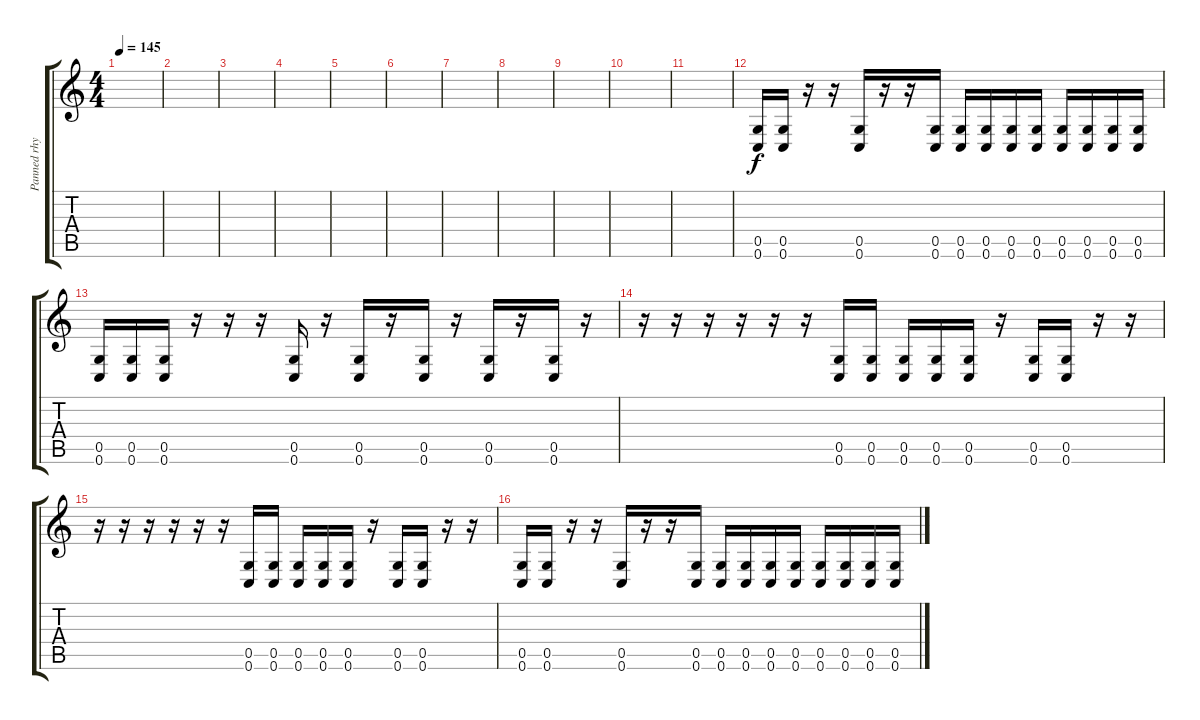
\track ("Panned rhythm guitar 2" "Panned rhy") {instrument distortionguitar}
\staff {score tabs}
\tuning (D4 A3 F3 C3 G2 C2) {hide}
\ts (4 4)
\tempo 145
\clef g2
\ks c
|
|
|
|
|
|
|
|
|
|
|
(0.5 0.6).16{dy f} (0.5 0.6).16 r.16 r.16 (0.5 0.6).16 r.16 r.16 (0.5 0.6).16 (0.5 0.6).16 (0.5 0.6).16 (0.5 0.6).16 (0.5 0.6).16 (0.5 0.6).16 (0.5 0.6).16 (0.5 0.6).16 (0.5 0.6).16 |
(0.5 0.6).16 (0.5 0.6).16 (0.5 0.6).16 r.16 r.16 r.16 (0.5 0.6).16 r.16 (0.5 0.6).16 r.16 (0.5 0.6).16 r.16 (0.5 0.6).16 r.16 (0.5 0.6).16 r.16 |
r.16 r.16 r.16 r.16 r.16 r.16 (0.5 0.6).16 (0.5 0.6).16 (0.5 0.6).16 (0.5 0.6).16 (0.5 0.6).16 r.16 (0.5 0.6).16 (0.5 0.6).16 r.16 r.16 |
r.16 r.16 r.16 r.16 r.16 r.16 (0.5 0.6).16 (0.5 0.6).16 (0.5 0.6).16 (0.5 0.6).16 (0.5 0.6).16 r.16 (0.5 0.6).16 (0.5 0.6).16 r.16 r.16 |
(0.5 0.6).16 (0.5 0.6).16 r.16 r.16 (0.5 0.6).16 r.16 r.16 (0.5 0.6).16 (0.5 0.6).16 (0.5 0.6).16 (0.5 0.6).16 (0.5 0.6).16 (0.5 0.6).16 (0.5 0.6).16 (0.5 0.6).16 (0.5 0.6).16
